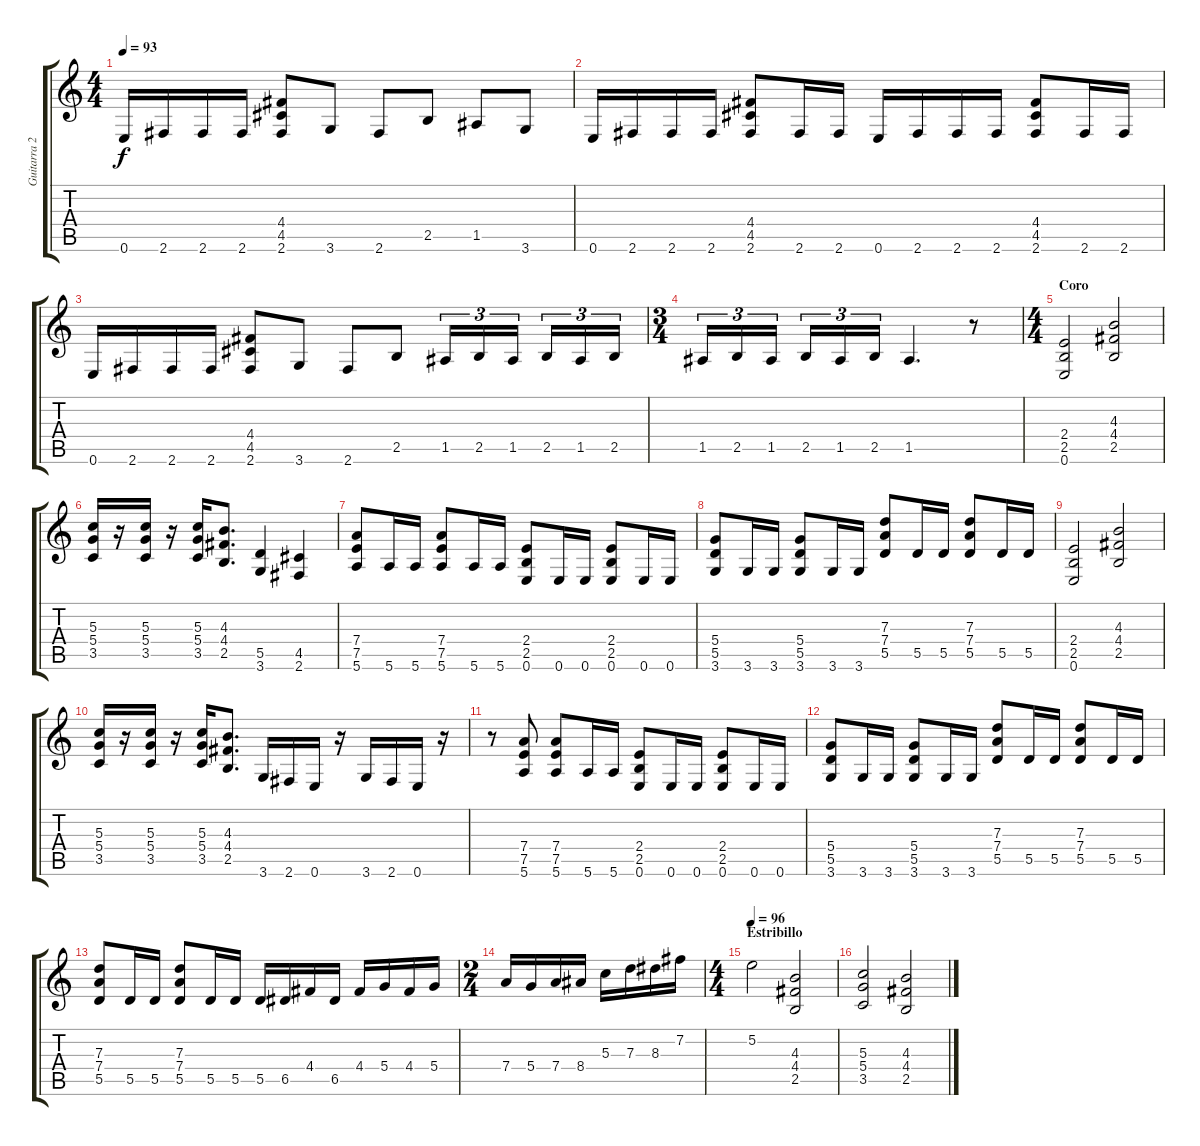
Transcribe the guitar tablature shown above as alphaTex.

\track ("Guitarra 2" "Guitarra 2") {instrument overdrivenguitar}
\staff {score tabs}
\tuning (E4 B3 G3 D3 A2 E2) {hide}
\ts (4 4)
\tempo 93
\clef g2
\ks c
0.6.16{dy f} 2.6.16 2.6.16 2.6.16 (4.4 4.5 2.6).8 3.6.8 2.6.8 2.5.8 1.5.8 3.6.8 |
0.6.16 2.6.16 2.6.16 2.6.16 (4.4 4.5 2.6).8 2.6.16 2.6.16 0.6.16 2.6.16 2.6.16 2.6.16 (4.4 4.5 2.6).8 2.6.16 2.6.16 |
0.6.16 2.6.16 2.6.16 2.6.16 (4.4 4.5 2.6).8 3.6.8 2.6.8 2.5.8 1.5.16{tu (3 2) volume 10} 2.5.16{tu (3 2)} 1.5.16{tu (3 2) beam splitsecondary} 2.5.16{tu (3 2)} 1.5.16{tu (3 2)} 2.5.16{tu (3 2)} |
\ts (3 4)
1.5.16{tu (3 2)} 2.5.16{tu (3 2)} 1.5.16{tu (3 2) beam splitsecondary} 2.5.16{tu (3 2)} 1.5.16{tu (3 2)} 2.5.16{tu (3 2)} 1.5.4{d} r.8 |
\ts (4 4)
\section ("" "Coro")
(2.4 2.5 0.6).2 (4.3 4.4 2.5).2 |
(5.3 5.4 3.5).16 r.16 (5.3 5.4 3.5).16 r.16 (5.3 5.4 3.5).16 (4.3 4.4 2.5).8{d} (5.5 3.6).4 (4.5 2.6).4 |
(7.4 7.5 5.6).8 5.6.16 5.6.16 (7.4 7.5 5.6).8 5.6.16 5.6.16 (2.4 2.5 0.6).8 0.6.16 0.6.16 (2.4 2.5 0.6).8 0.6.16 0.6.16 |
(5.4 5.5 3.6).8 3.6.16 3.6.16 (5.4 5.5 3.6).8 3.6.16 3.6.16 (7.3 7.4 5.5).8 5.5.16 5.5.16 (7.3 7.4 5.5).8 5.5.16 5.5.16 |
(2.4 2.5 0.6).2 (4.3 4.4 2.5).2 |
(5.3 5.4 3.5).16 r.16 (5.3 5.4 3.5).16 r.16 (5.3 5.4 3.5).16 (4.3 4.4 2.5).8{d} 3.6.16 2.6.16 0.6.16 r.16 3.6.16 2.6.16 0.6.16 r.16 |
r.8 (7.4 7.5 5.6).8 (7.4 7.5 5.6).8 5.6.16 5.6.16 (2.4 2.5 0.6).8 0.6.16 0.6.16 (2.4 2.5 0.6).8 0.6.16 0.6.16 |
(5.4 5.5 3.6).8 3.6.16 3.6.16 (5.4 5.5 3.6).8 3.6.16 3.6.16 (7.3 7.4 5.5).8 5.5.16 5.5.16 (7.3 7.4 5.5).8 5.5.16 5.5.16 |
(7.3 7.4 5.5).8 5.5.16 5.5.16 (7.3 7.4 5.5).8 5.5.16{volume 14} 5.5.16 5.5.16 6.5.16 4.4.16 6.5.16 4.4.16 5.4.16 4.4.16 5.4.16 |
\ts (2 4)
7.4.16 5.4.16 7.4.16 8.4.16 5.3.16 7.3.16 8.3.16 7.2.16 |
\ts (4 4)
\section ("" "Estribillo")
\tempo 96
5.2.2 (4.3 4.4 2.5).2 |
(5.3 5.4 3.5).2 (4.3 4.4 2.5).2
